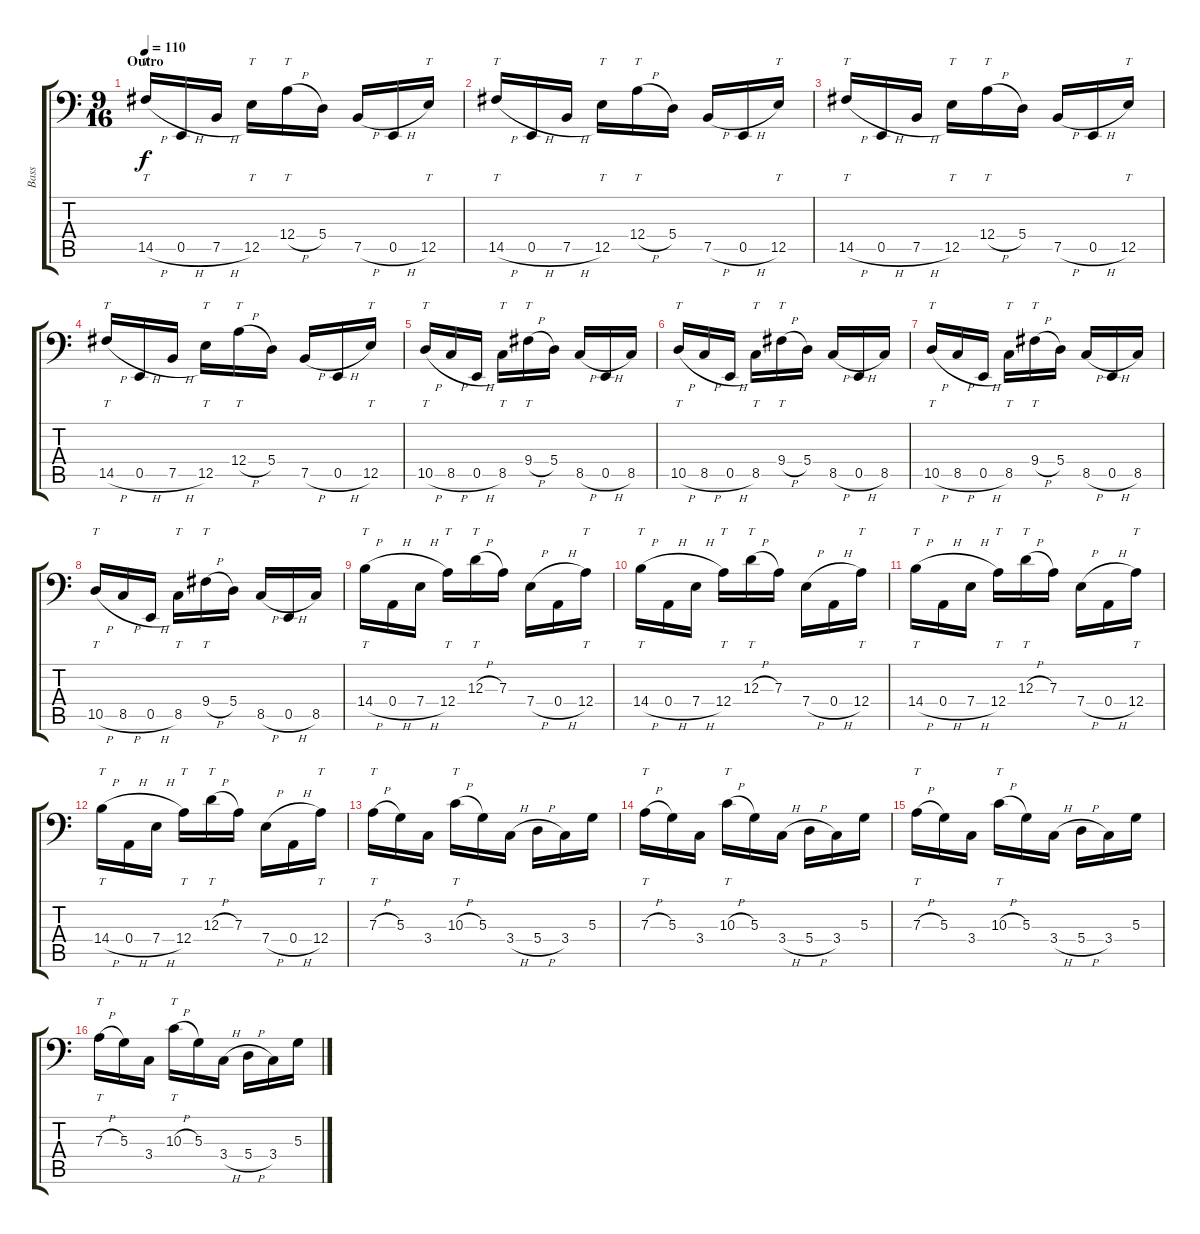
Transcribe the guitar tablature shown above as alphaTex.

\track ("Bass" "Bass") {instrument electricbassfinger}
\staff {score tabs}
\tuning (B2 G2 D2 A1 E1 B0) {hide}
\ts (9 16)
\section ("" "Outro")
\tempo 110
\clef f4
\ks c
14.5{h}.16{tt dy f} 0.5{h}.16 7.5{h}.16 12.5.16{tt} 12.4{h}.16{tt} 5.4.16 7.5{h}.16 0.5{h}.16 12.5.16{tt} |
14.5{h}.16{tt} 0.5{h}.16 7.5{h}.16 12.5.16{tt} 12.4{h}.16{tt} 5.4.16 7.5{h}.16 0.5{h}.16 12.5.16{tt} |
14.5{h}.16{tt} 0.5{h}.16 7.5{h}.16 12.5.16{tt} 12.4{h}.16{tt} 5.4.16 7.5{h}.16 0.5{h}.16 12.5.16{tt} |
14.5{h}.16{tt} 0.5{h}.16 7.5{h}.16 12.5.16{tt} 12.4{h}.16{tt} 5.4.16 7.5{h}.16 0.5{h}.16 12.5.16{tt} |
10.5{h}.16{tt} 8.5{h}.16 0.5{h}.16 8.5.16{tt} 9.4{h}.16{tt} 5.4.16 8.5{h}.16 0.5{h}.16 8.5.16 |
10.5{h}.16{tt} 8.5{h}.16 0.5{h}.16 8.5.16{tt} 9.4{h}.16{tt} 5.4.16 8.5{h}.16 0.5{h}.16 8.5.16 |
10.5{h}.16{tt} 8.5{h}.16 0.5{h}.16 8.5.16{tt} 9.4{h}.16{tt} 5.4.16 8.5{h}.16 0.5{h}.16 8.5.16 |
10.5{h}.16{tt} 8.5{h}.16 0.5{h}.16 8.5.16{tt} 9.4{h}.16{tt} 5.4.16 8.5{h}.16 0.5{h}.16 8.5.16 |
14.4{h}.16{tt} 0.4{h}.16 7.4{h}.16 12.4.16{tt} 12.3{h}.16{tt} 7.3.16 7.4{h}.16 0.4{h}.16 12.4.16{tt} |
14.4{h}.16{tt} 0.4{h}.16 7.4{h}.16 12.4.16{tt} 12.3{h}.16{tt} 7.3.16 7.4{h}.16 0.4{h}.16 12.4.16{tt} |
14.4{h}.16{tt} 0.4{h}.16 7.4{h}.16 12.4.16{tt} 12.3{h}.16{tt} 7.3.16 7.4{h}.16 0.4{h}.16 12.4.16{tt} |
14.4{h}.16{tt} 0.4{h}.16 7.4{h}.16 12.4.16{tt} 12.3{h}.16{tt} 7.3.16 7.4{h}.16 0.4{h}.16 12.4.16{tt} |
7.3{h}.16{tt} 5.3.16 3.4.16 10.3{h}.16{tt} 5.3.16 3.4{h}.16 5.4{h}.16 3.4.16 5.3.16 |
7.3{h}.16{tt} 5.3.16 3.4.16 10.3{h}.16{tt} 5.3.16 3.4{h}.16 5.4{h}.16 3.4.16 5.3.16 |
7.3{h}.16{tt} 5.3.16 3.4.16 10.3{h}.16{tt} 5.3.16 3.4{h}.16 5.4{h}.16 3.4.16 5.3.16 |
7.3{h}.16{tt} 5.3.16 3.4.16 10.3{h}.16{tt} 5.3.16 3.4{h}.16 5.4{h}.16 3.4.16 5.3.16
